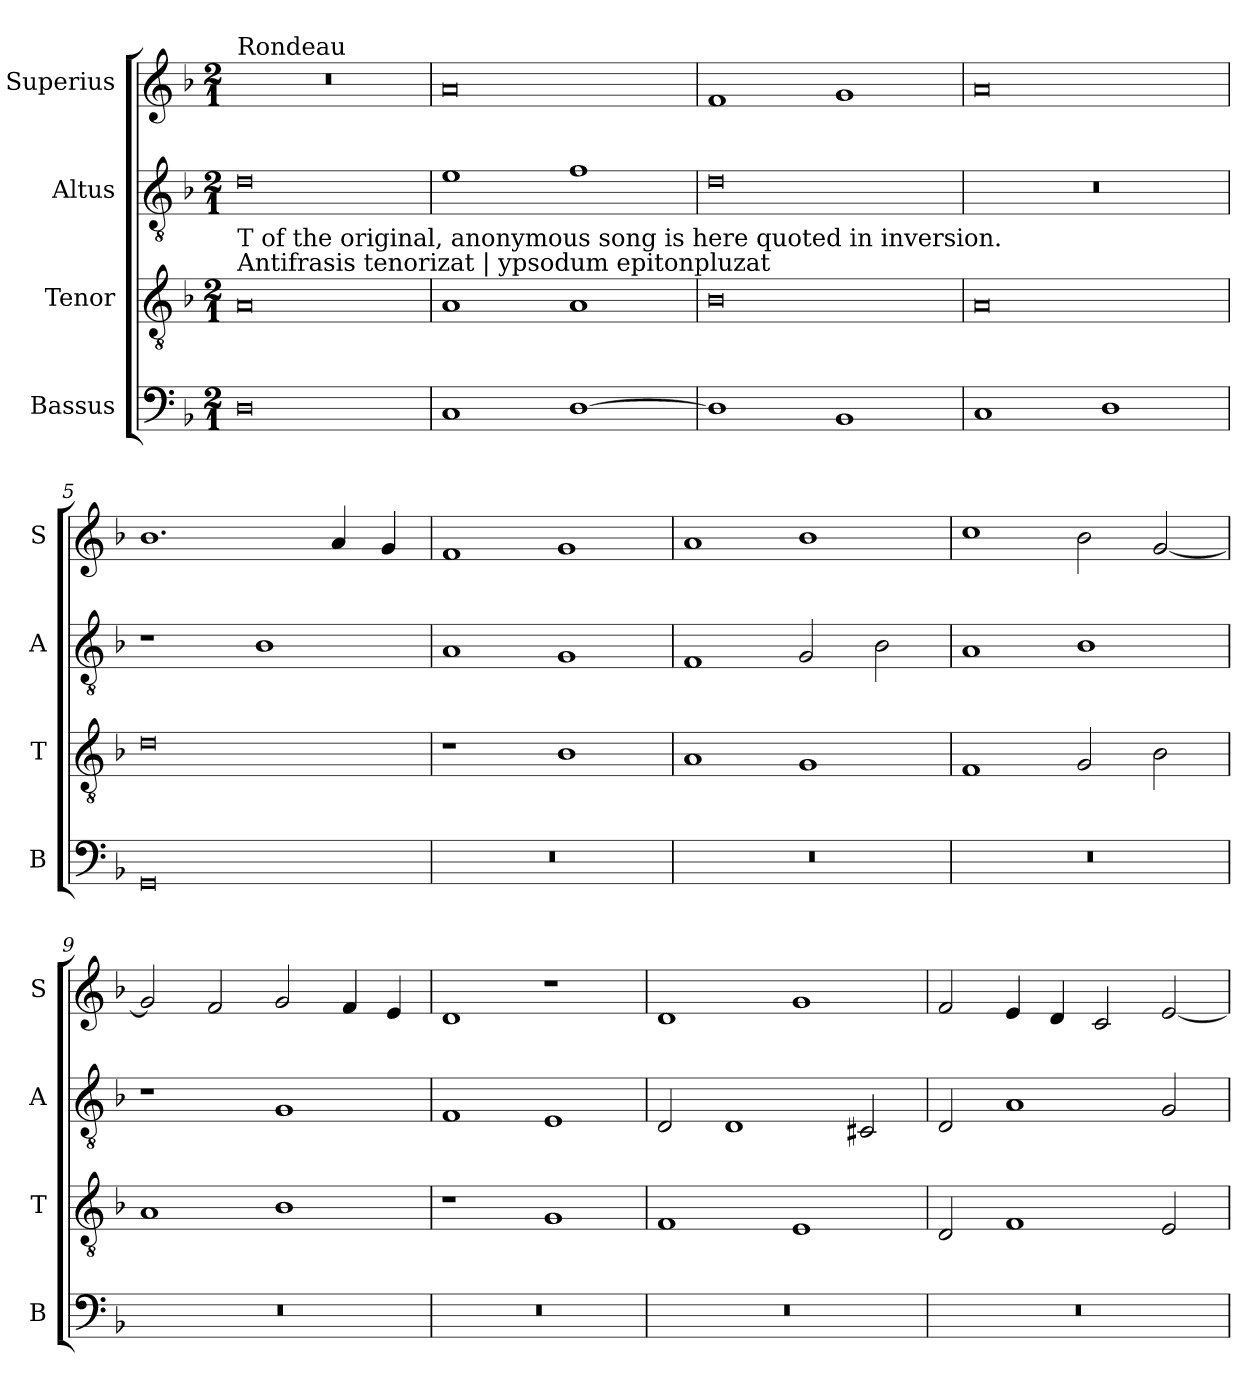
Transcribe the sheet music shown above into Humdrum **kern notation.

**kern	**kern	**kern	**kern
*part4	*part3	*part2	*part1
*staff4	*staff3	*staff2	*staff1
*I"Bassus	*I"Tenor	*I"Altus	*I"Superius
*I'B	*I'T	*I'A	*I'S
*clefF4	*clefGv2	*clefGv2	*clefG2
*k[b-]	*k[b-]	*k[b-]	*k[b-]
*M2/1	*M2/1	*M2/1	*M2/1
=1	=1	=1	=1
!	!	!	!LO:TX:a:t=Rondeau
!	!LO:TX:a:t=Antifrasis tenorizat | ypsodum epitonpluzat	!	!
!	!LO:TX:a:t=T of the original, anonymous song is here quoted in inversion.	!	!
0D	0A	0d	0r
=2	=2	=2	=2
1C	1A	1e	0a
[1D	1A	1f	.
=3	=3	=3	=3
1D]	0B-	0d	1f
1BB-	.	.	1g
=4	=4	=4	=4
1C	0A	0r	0a
1D	.	.	.
=5	=5	=5	=5
0GG	0d	1r	1.b-
.	.	1B-	.
.	.	.	4a
.	.	.	4g
=6	=6	=6	=6
0r	1r	1A	1f
.	1B-	1G	1g
=7	=7	=7	=7
0r	1A	1F	1a
.	1G	2G	1b-
.	.	2B-	.
=8	=8	=8	=8
0r	1F	1A	1cc
.	2G	1B-	2b-
.	2B-	.	[2g
=9	=9	=9	=9
0r	1A	1r	2g]
.	.	.	2f
.	1B-	1G	2g
.	.	.	4f
.	.	.	4e
=10	=10	=10	=10
0r	1r	1F	1d
.	1G	1E	1r
=11	=11	=11	=11
0r	1F	2D	1d
.	.	1D	.
.	1E	.	1g
.	.	2C#X	.
=12	=12	=12	=12
0r	2D	2D	2f
.	1F	1A	4e
.	.	.	4d
.	.	.	2c
.	2E	2G	[2e
=	=	=	=
*-	*-	*-	*-
